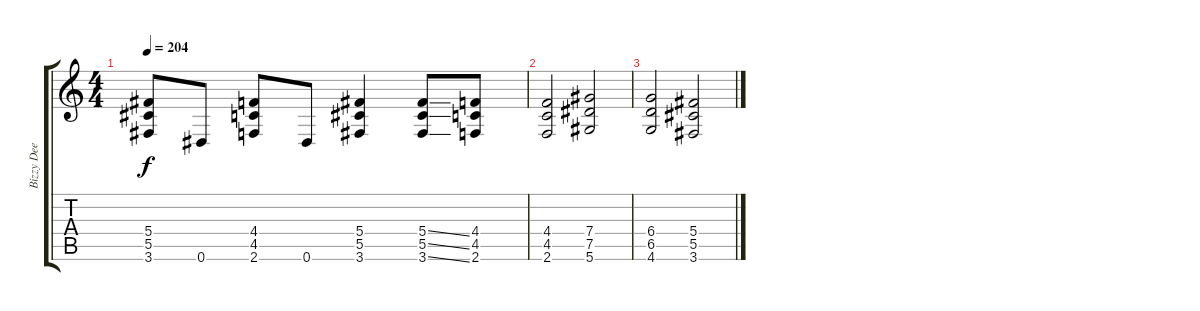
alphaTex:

\track ("Bizzy Dee" "Bizzy Dee") {instrument distortionguitar}
\staff {score tabs}
\tuning (Eb4 Bb3 Gb3 Db3 Ab2 Eb2) {hide}
\ts (4 4)
\tempo 204
\clef g2
\ks c
(5.4 5.5 3.6).8{dy f} 0.6.8 (4.4 4.5 2.6).8 0.6.8 (5.4 5.5 3.6).4 (5.4{ss} 5.5{ss} 3.6{ss}).8 (4.4 4.5 2.6).8 |
(4.4 4.5 2.6).2 (7.4 7.5 5.6).2 |
(6.4 6.5 4.6).2 (5.4 5.5 3.6).2
